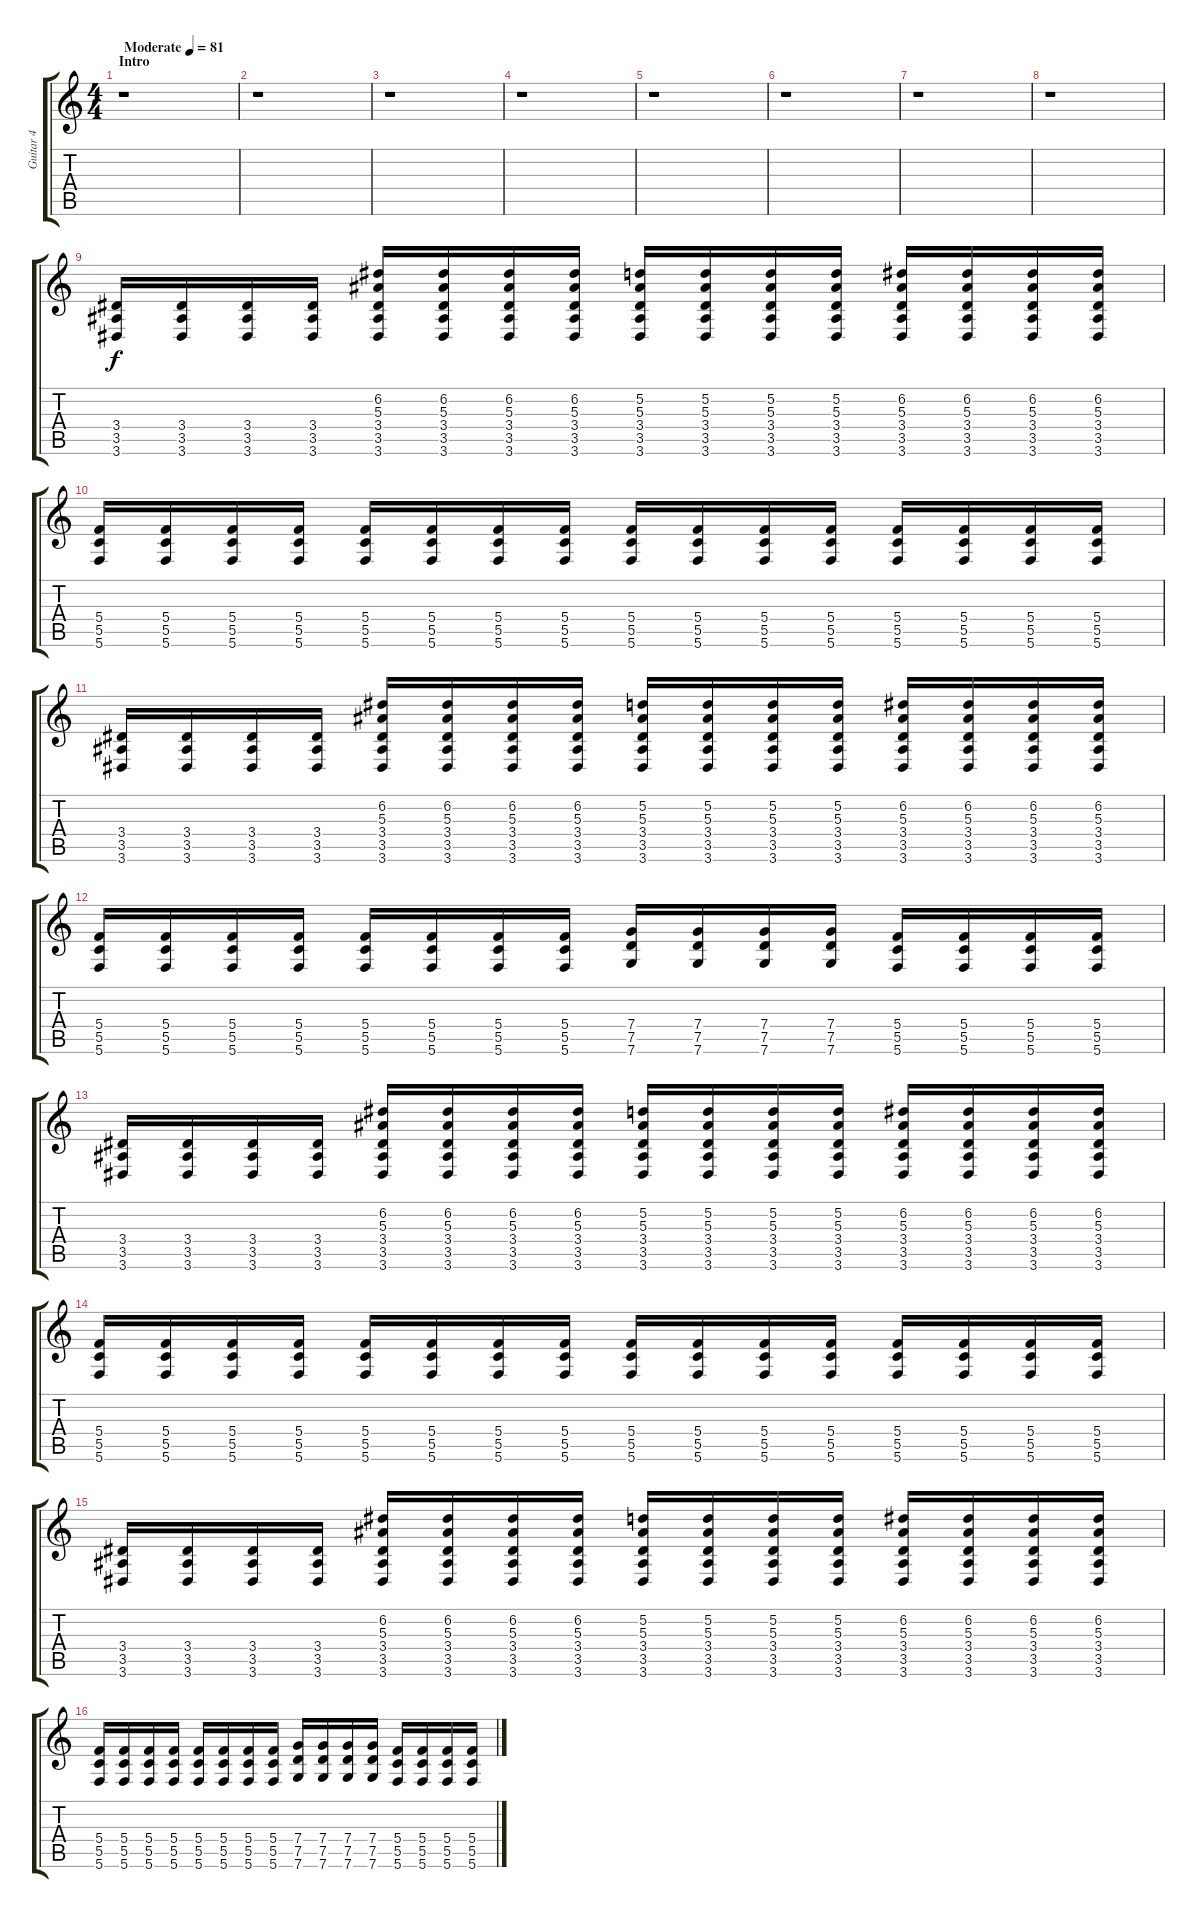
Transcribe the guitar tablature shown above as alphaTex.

\track ("Guitar 4" "Guitar 4") {instrument distortionguitar}
\staff {score tabs}
\tuning (D4 A3 F3 C3 G2 C2) {hide}
\ts (4 4)
\section ("" "Intro")
\tempo (81 "Moderate")
\clef g2
\ks c
r.1{dy f instrument distortionguitar} |
r.1 |
r.1 |
r.1 |
r.1 |
r.1 |
r.1 |
r.1 |
(3.4 3.5 3.6).16 (3.4 3.5 3.6).16 (3.4 3.5 3.6).16 (3.4 3.5 3.6).16 (6.2 5.3 3.4 3.5 3.6).16 (6.2 5.3 3.4 3.5 3.6).16 (6.2 5.3 3.4 3.5 3.6).16 (6.2 5.3 3.4 3.5 3.6).16 (5.2 5.3 3.4 3.5 3.6).16 (5.2 5.3 3.4 3.5 3.6).16 (5.2 5.3 3.4 3.5 3.6).16 (5.2 5.3 3.4 3.5 3.6).16 (6.2 5.3 3.4 3.5 3.6).16 (6.2 5.3 3.4 3.5 3.6).16 (6.2 5.3 3.4 3.5 3.6).16 (6.2 5.3 3.4 3.5 3.6).16 |
(5.4 5.5 5.6).16 (5.4 5.5 5.6).16 (5.4 5.5 5.6).16 (5.4 5.5 5.6).16 (5.4 5.5 5.6).16 (5.4 5.5 5.6).16 (5.4 5.5 5.6).16 (5.4 5.5 5.6).16 (5.4 5.5 5.6).16 (5.4 5.5 5.6).16 (5.4 5.5 5.6).16 (5.4 5.5 5.6).16 (5.4 5.5 5.6).16 (5.4 5.5 5.6).16 (5.4 5.5 5.6).16 (5.4 5.5 5.6).16 |
(3.4 3.5 3.6).16 (3.4 3.5 3.6).16 (3.4 3.5 3.6).16 (3.4 3.5 3.6).16 (6.2 5.3 3.4 3.5 3.6).16 (6.2 5.3 3.4 3.5 3.6).16 (6.2 5.3 3.4 3.5 3.6).16 (6.2 5.3 3.4 3.5 3.6).16 (5.2 5.3 3.4 3.5 3.6).16 (5.2 5.3 3.4 3.5 3.6).16 (5.2 5.3 3.4 3.5 3.6).16 (5.2 5.3 3.4 3.5 3.6).16 (6.2 5.3 3.4 3.5 3.6).16 (6.2 5.3 3.4 3.5 3.6).16 (6.2 5.3 3.4 3.5 3.6).16 (6.2 5.3 3.4 3.5 3.6).16 |
(5.4 5.5 5.6).16 (5.4 5.5 5.6).16 (5.4 5.5 5.6).16 (5.4 5.5 5.6).16 (5.4 5.5 5.6).16 (5.4 5.5 5.6).16 (5.4 5.5 5.6).16 (5.4 5.5 5.6).16 (7.4 7.5 7.6).16 (7.4 7.5 7.6).16 (7.4 7.5 7.6).16 (7.4 7.5 7.6).16 (5.4 5.5 5.6).16 (5.4 5.5 5.6).16 (5.4 5.5 5.6).16 (5.4 5.5 5.6).16 |
(3.4 3.5 3.6).16 (3.4 3.5 3.6).16 (3.4 3.5 3.6).16 (3.4 3.5 3.6).16 (6.2 5.3 3.4 3.5 3.6).16 (6.2 5.3 3.4 3.5 3.6).16 (6.2 5.3 3.4 3.5 3.6).16 (6.2 5.3 3.4 3.5 3.6).16 (5.2 5.3 3.4 3.5 3.6).16 (5.2 5.3 3.4 3.5 3.6).16 (5.2 5.3 3.4 3.5 3.6).16 (5.2 5.3 3.4 3.5 3.6).16 (6.2 5.3 3.4 3.5 3.6).16 (6.2 5.3 3.4 3.5 3.6).16 (6.2 5.3 3.4 3.5 3.6).16 (6.2 5.3 3.4 3.5 3.6).16 |
(5.4 5.5 5.6).16 (5.4 5.5 5.6).16 (5.4 5.5 5.6).16 (5.4 5.5 5.6).16 (5.4 5.5 5.6).16 (5.4 5.5 5.6).16 (5.4 5.5 5.6).16 (5.4 5.5 5.6).16 (5.4 5.5 5.6).16 (5.4 5.5 5.6).16 (5.4 5.5 5.6).16 (5.4 5.5 5.6).16 (5.4 5.5 5.6).16 (5.4 5.5 5.6).16 (5.4 5.5 5.6).16 (5.4 5.5 5.6).16 |
(3.4 3.5 3.6).16 (3.4 3.5 3.6).16 (3.4 3.5 3.6).16 (3.4 3.5 3.6).16 (6.2 5.3 3.4 3.5 3.6).16 (6.2 5.3 3.4 3.5 3.6).16 (6.2 5.3 3.4 3.5 3.6).16 (6.2 5.3 3.4 3.5 3.6).16 (5.2 5.3 3.4 3.5 3.6).16 (5.2 5.3 3.4 3.5 3.6).16 (5.2 5.3 3.4 3.5 3.6).16 (5.2 5.3 3.4 3.5 3.6).16 (6.2 5.3 3.4 3.5 3.6).16 (6.2 5.3 3.4 3.5 3.6).16 (6.2 5.3 3.4 3.5 3.6).16 (6.2 5.3 3.4 3.5 3.6).16 |
(5.4 5.5 5.6).16 (5.4 5.5 5.6).16 (5.4 5.5 5.6).16 (5.4 5.5 5.6).16 (5.4 5.5 5.6).16 (5.4 5.5 5.6).16 (5.4 5.5 5.6).16 (5.4 5.5 5.6).16 (7.4 7.5 7.6).16 (7.4 7.5 7.6).16 (7.4 7.5 7.6).16 (7.4 7.5 7.6).16 (5.4 5.5 5.6).16 (5.4 5.5 5.6).16 (5.4 5.5 5.6).16 (5.4 5.5 5.6).16
